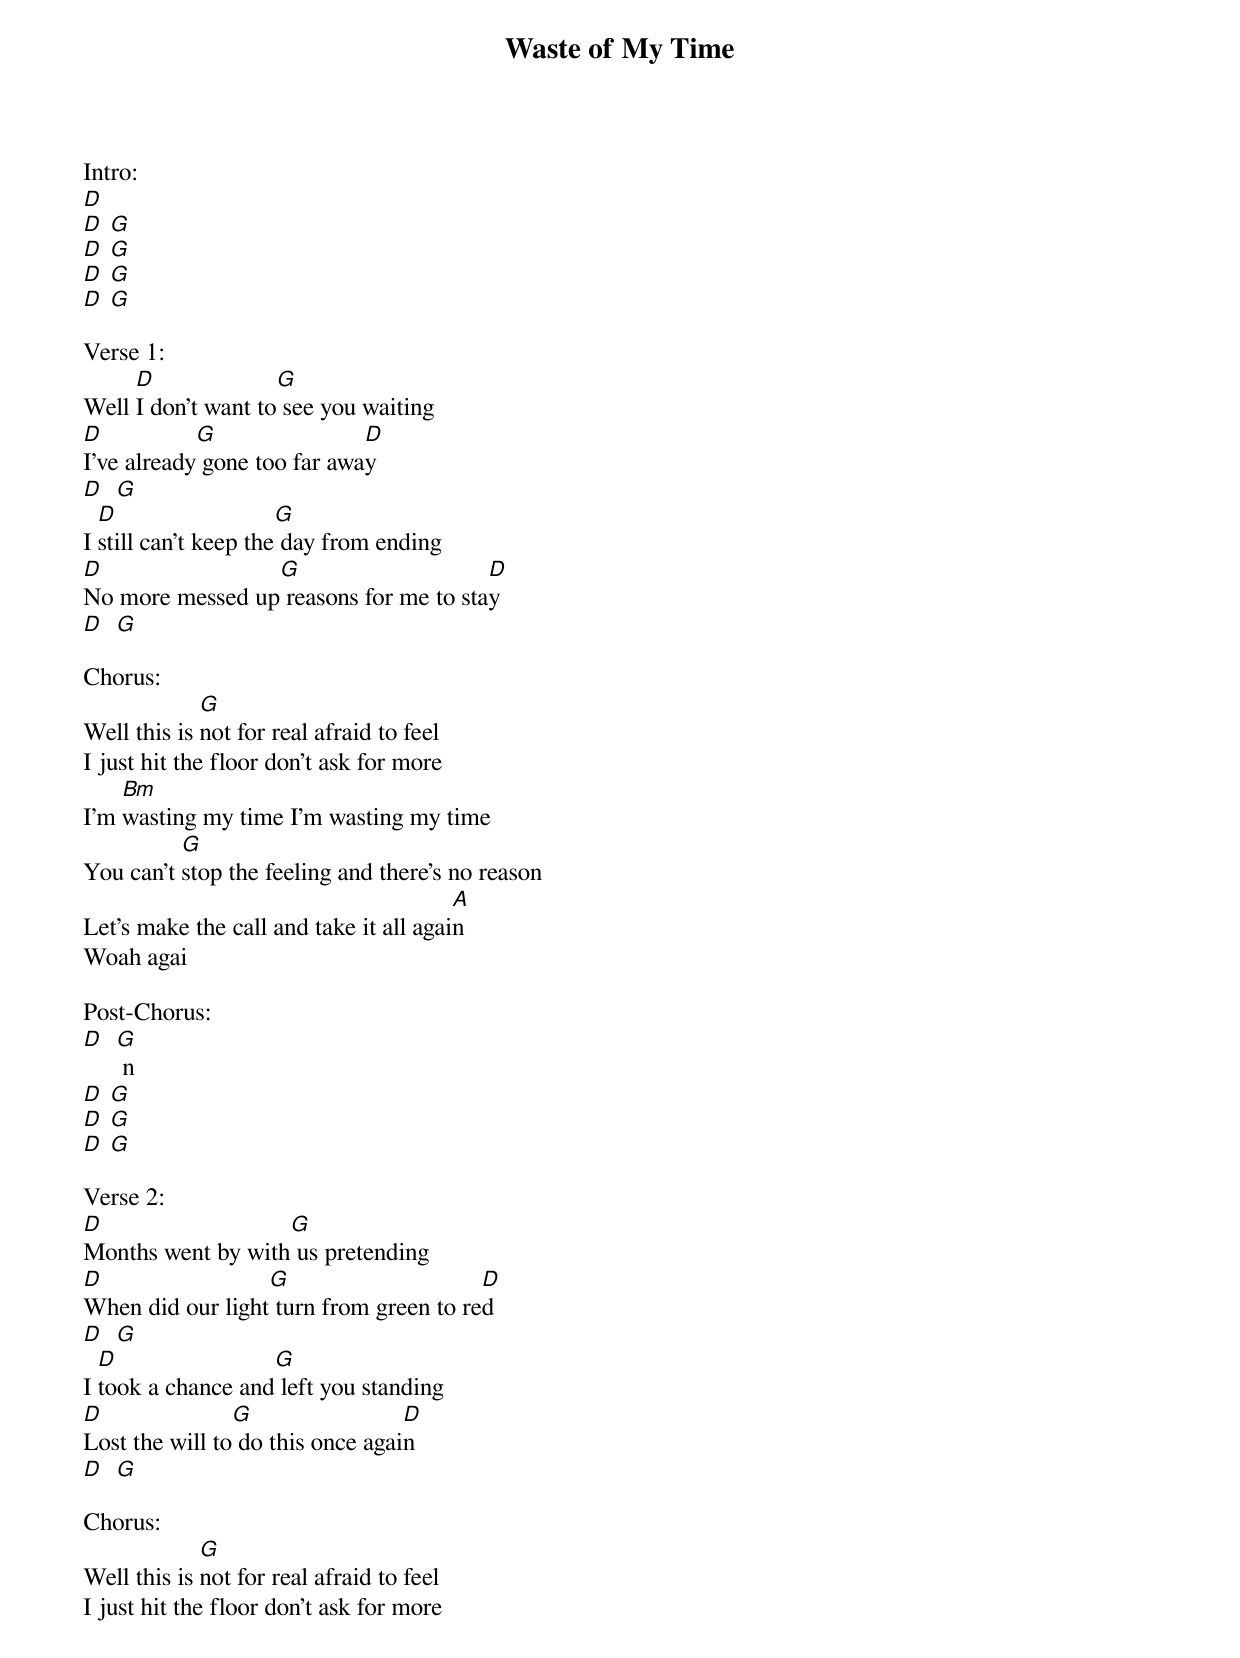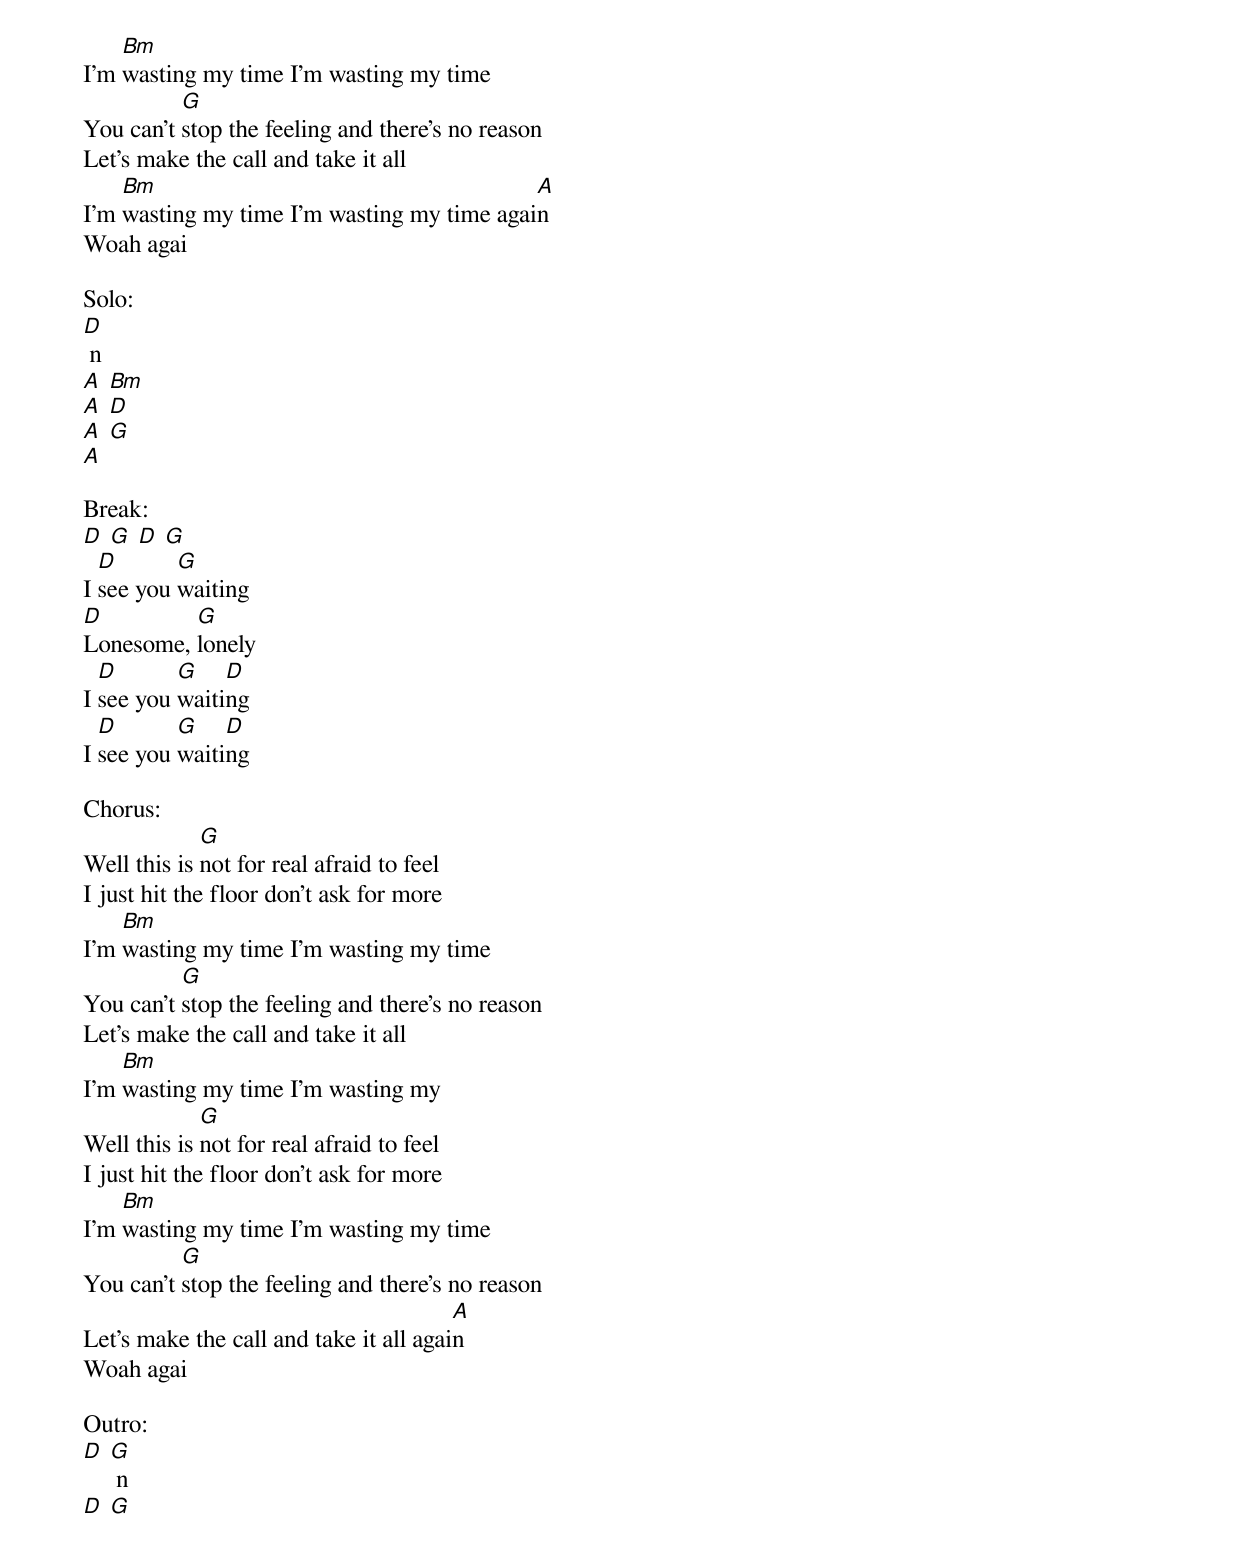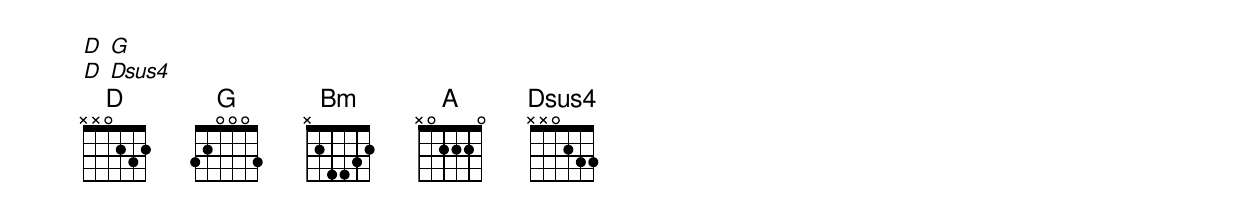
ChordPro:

{title:Waste of My Time}
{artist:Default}
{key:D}
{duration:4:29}
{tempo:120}

Intro:
[D]
[D] [G]
[D] [G]
[D] [G]
[D] [G]

Verse 1:
Well [D]I don't want to[G] see you waiting
[D]I've already[G] gone too far awa[D]y
[D]  [G]
I [D]still can't keep the[G] day from ending
[D]No more messed up[G] reasons for me to sta[D]y
[D]  [G]

Chorus:
Well this is [G]not for real afraid to feel
I just hit the floor don't ask for more
I'm [Bm]wasting my time I'm wasting my time
You can't [G]stop the feeling and there's no reason
Let's make the call and take it all agai[A]n
Woah agai

Post-Chorus:
[D]  [G] n
[D] [G]
[D] [G]
[D] [G]

Verse 2:
[D]Months went by with[G] us pretending
[D]When did our light[G] turn from green to re[D]d
[D]  [G]
I [D]took a chance and[G] left you standing
[D]Lost the will to[G] do this once agai[D]n
[D]  [G]

Chorus:
Well this is [G]not for real afraid to feel
I just hit the floor don't ask for more
I'm [Bm]wasting my time I'm wasting my time
You can't [G]stop the feeling and there's no reason
Let's make the call and take it all
I'm [Bm]wasting my time I'm wasting my time agai[A]n
Woah agai

Solo:
[D] n
[A] [Bm]
[A] [D]
[A] [G]
[A]

Break:
[D] [G] [D] [G]
I [D]see you [G]waiting
[D]Lonesome, [G]lonely
I [D]see you [G]waiti[D]ng
I [D]see you [G]waiti[D]ng

Chorus:
Well this is [G]not for real afraid to feel
I just hit the floor don't ask for more
I'm [Bm]wasting my time I'm wasting my time
You can't [G]stop the feeling and there's no reason
Let's make the call and take it all
I'm [Bm]wasting my time I'm wasting my
Well this is [G]not for real afraid to feel
I just hit the floor don't ask for more
I'm [Bm]wasting my time I'm wasting my time
You can't [G]stop the feeling and there's no reason
Let's make the call and take it all agai[A]n
Woah agai

Outro:
[D] [G] n
[D] [G]
[D] [G]
[D] [Dsus4]
